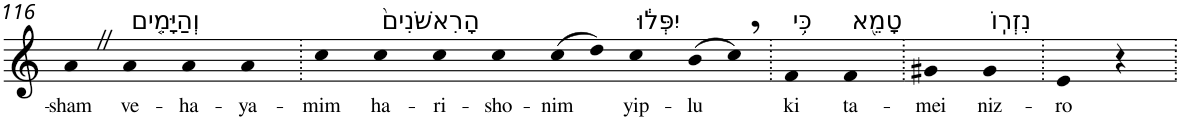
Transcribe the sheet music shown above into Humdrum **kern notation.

**kern	**text
*part1	*part1
*staff1	*staff1
*I"Piano	*
*I'Pno	*
!!LO:PB:g=z
*clefG2	*
*k[]	*
=116	=116
!	!LO:LY:b
4aZ	-sham
!LO:TX:a:t=וְהַיָּמִ֤ים	!
!	!LO:LY:b
4a	ve-
!	!LO:LY:b
4a	-ha-
!	!LO:LY:b
4a	-ya-
=117.	=117.
!	!LO:LY:b
4cc	-mim
!LO:TX:a:t=הָרִאשֹׁנִים֙	!
!	!LO:LY:b
4cc	ha-
!	!LO:LY:b
4cc	-ri-
!	!LO:LY:b
4cc	-sho-
!	!LO:LY:b
(>8cc	-nim
8dd)	.
!LO:TX:a:t=יִפְּל֔וּ	!
!	!LO:LY:b
4cc	yip-
!	!LO:LY:b
(>8b	-lu
8cc,)	.
=118.	=118.
!LO:TX:a:t=כִּ֥י	!
!	!LO:LY:b
4f	ki
!LO:TX:a:t=טָמֵ֖א	!
!	!LO:LY:b
4f	ta-
=119.	=119.
!	!LO:LY:b
4g#X	-mei
!LO:TX:a:t=נִזְרֽוֹ	!
!	!LO:LY:b
4g#	niz-
=120.	=120.
!	!LO:LY:b
4e	-ro
4r	.
=.	=.
*-	*-
